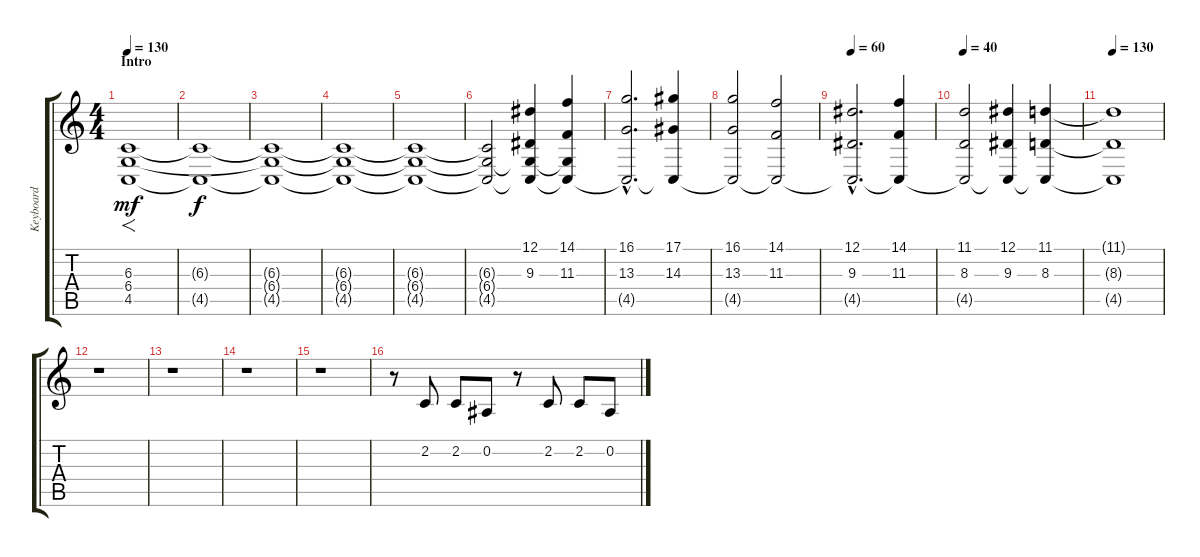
\track ("Keyboard" "Keyboard") {instrument stringensemble2}
\staff {score tabs}
\tuning (Eb4 Bb3 Gb3 Db3 Ab2 Eb2) {hide}
\ts (4 4)
\section ("" "Intro")
\tempo 130
\tempo 112
\tempo 130
\clef g2
\ks c
(6.3 6.4 4.5).1{f dy mf instrument stringensemble2} |
(6.3{t} 4.5{t}).1{dy f} |
(6.3{t} 6.4{t} 4.5{t}).1 |
(6.3{t} 6.4{t} 4.5{t}).1 |
(6.3{t} 6.4{t} 4.5{t}).1 |
(6.3{t} 6.4{t} 4.5{t}).2 (12.1 9.3 6.4{t} 4.5{t}).4 (14.1 11.3 6.4{t} 4.5{t}).4 |
(16.1{hac} 13.3{hac} 4.5{hac t}).2{d} (17.1 14.3 4.5{t}).4 |
(16.1 13.3 4.5{t}).2 (14.1 11.3 4.5{t}).2 |
\tempo 60
(12.1{hac} 9.3{hac} 4.5{hac t}).2{d} (14.1 11.3 4.5{t}).4 |
\tempo 40
(11.1 8.3 4.5{t}).2 (12.1 9.3 4.5{t}).4 (11.1 8.3 4.5{t}).4 |
\tempo 130
(11.1{t} 8.3{t} 4.5{t}).1 |
r.1 |
r.1 |
r.1 |
r.1 |
r.8{volume 12 instrument stringensemble1} 2.2.8 2.2.8 0.2.8 r.8 2.2.8 2.2.8 0.2.8
